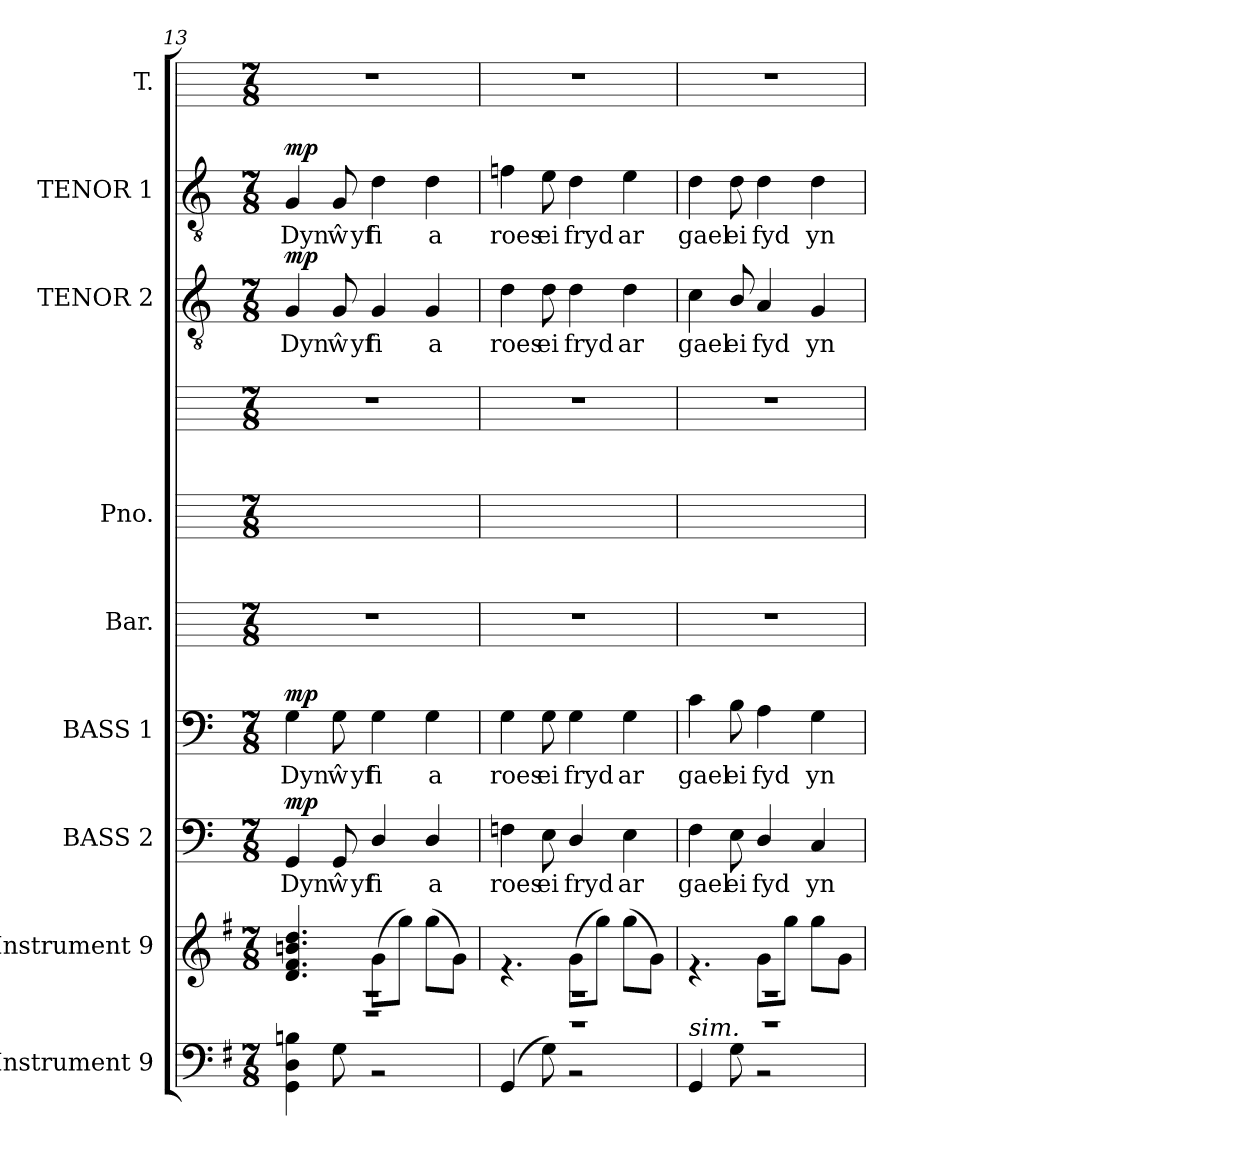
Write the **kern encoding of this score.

**kern	**kern	**kern	**text	**dynam	**kern	**text	**dynam	**kern	**kern	**kern	**kern	**text	**dynam	**kern	**text	**dynam	**kern
*part9	*part8	*part7	*part7	*part7	*part6	*part6	*part6	*part5	*part4	*part4	*part3	*part3	*part3	*part2	*part2	*part2	*part1
*staff10	*staff9	*staff8	*staff8	*staff8	*staff7	*staff7	*staff7	*staff6	*staff5	*staff4	*staff3	*staff3	*staff3	*staff2	*staff2	*staff2	*staff1
*I"Instrument 9	*I"Instrument 9	*I"BASS 2	*	*	*I"BASS 1	*	*	*I"Bar.	*I"Pno.	*	*I"TENOR 2	*	*	*I"TENOR 1	*	*	*I"T.
*	*	*I'B. 2	*	*	*I'B. 1	*	*	*I'Bar.	*	*	*I'T. 2	*	*	*I'T. 1	*	*	*
*clefF4	*clefG2	*clefF4	*	*	*clefF4	*	*	*	*	*	*clefGv2	*	*	*clefGv2	*	*	*
*ITrd-3c-5	*ITrd-3c-5	*ITrd-3c-5	*	*	*ITrd-3c-5	*	*	*ITrd-3c-5	*ITrd-3c-5	*ITrd-3c-5	*ITrd-3c-5	*	*	*ITrd-3c-5	*	*	*ITrd-3c-5
*k[]	*k[]	*k[b-]	*	*	*k[b-]	*	*	*k[b-]	*k[b-]	*k[b-]	*k[b-]	*	*	*k[b-]	*	*	*k[b-]
*C:	*C:	*F:	*	*	*F:	*	*	*F:	*F:	*F:	*F:	*	*	*F:	*	*	*F:
*M7/8	*M7/8	*M7/8	*	*	*M7/8	*	*	*M7/8	*M7/8	*M7/8	*M7/8	*	*	*M7/8	*	*	*M7/8
=13	=13	=13	=13	=13	=13	=13	=13	=13	=13	=13	=13	=13	=13	=13	=13	=13	=13
*^	*^	*	*	*	*	*	*	*	*	*	*	*	*	*	*	*	*
!	!	!	!	!	!LO:LY:b:cj	!LO:DY:a	!	!LO:LY:b:cj	!LO:DY:a	!	!	!	!	!LO:LY:b:cj	!LO:DY:a	!	!LO:LY:b:cj	!LO:DY:a	!
2..r	4en\ 4G\ 4C\	4.een/ 4.b/ 4.g/ 4.gg/	2..r	4C/	Dyn	mp	4c\	Dyn	mp	2..r	2..ryy	2..r	4c/	Dyn	mp	4c/	Dyn	mp	2..r
!	!	!	!	!	!LO:LY:b:cj	!	!	!LO:LY:b:cj	!	!	!	!	!	!LO:LY:b:cj	!	!	!LO:LY:b:cj	!	!
.	8c\	.	.	8C/	ŵyf	.	8c\	ŵyf	.	.	.	.	8c/	ŵyf	.	8c/	ŵyf	.	.
!	!	!	!	!	!LO:LY:b:cj	!	!	!LO:LY:b:cj	!	!	!	!	!	!LO:LY:b:cj	!	!	!LO:LY:b:cj	!	!
.	2r	(>8cc\L	.	4G/	fi	.	4c\	fi	.	.	.	.	4c/	fi	.	4g\	fi	.	.
.	.	8ccc\J)	.	.	.	.	.	.	.	.	.	.	.	.	.	.	.	.	.
!	!	!	!	!	!LO:LY:b:cj	!	!	!LO:LY:b:cj	!	!	!	!	!	!LO:LY:b:cj	!	!	!LO:LY:b:cj	!	!
.	.	(>8ccc\L	.	4G/	a	.	4c\	a	.	.	.	.	4c/	a	.	4g\	a	.	.
.	.	8cc\J)	.	.	.	.	.	.	.	.	.	.	.	.	.	.	.	.	.
=14	=14	=14	=14	=14	=14	=14	=14	=14	=14	=14	=14	=14	=14	=14	=14	=14	=14	=14	=14
!	!	!	!	!	!LO:LY:b:cj	!	!	!LO:LY:b:cj	!	!	!	!	!	!LO:LY:b:cj	!	!	!LO:LY:b:cj	!	!
2..r	(>4C/	4.rf	2..r	4B-X\	roes	.	4c\	roes	.	2..r	2..ryy	2..r	4g\	roes	.	4b-X\	roes	.	2..r
!	!	!	!	!	!LO:LY:b:cj	!	!	!LO:LY:b:cj	!	!	!	!	!	!LO:LY:b:cj	!	!	!LO:LY:b:cj	!	!
.	8c\)	.	.	8A\	ei	.	8c\	ei	.	.	.	.	8g\	ei	.	8a\	ei	.	.
!	!	!	!	!	!LO:LY:b:cj	!	!	!LO:LY:b:cj	!	!	!	!	!	!LO:LY:b:cj	!	!	!LO:LY:b:cj	!	!
.	2r	(>8cc\L	.	4G/	fryd	.	4c\	fryd	.	.	.	.	4g\	fryd	.	4g\	fryd	.	.
.	.	8ccc\J)	.	.	.	.	.	.	.	.	.	.	.	.	.	.	.	.	.
!	!	!	!	!	!LO:LY:b:cj	!	!	!LO:LY:b:cj	!	!	!	!	!	!LO:LY:b:cj	!	!	!LO:LY:b:cj	!	!
.	.	(>8ccc\L	.	4A\	ar	.	4c\	ar	.	.	.	.	4g\	ar	.	4a\	ar	.	.
.	.	8cc\J)	.	.	.	.	.	.	.	.	.	.	.	.	.	.	.	.	.
=15	=15	=15	=15	=15	=15	=15	=15	=15	=15	=15	=15	=15	=15	=15	=15	=15	=15	=15	=15
!LO:TX:a:i:t=sim.	!	!	!	!	!	!	!	!	!	!	!	!	!	!	!	!	!	!	!
!	!	!	!	!	!LO:LY:b:cj	!	!	!LO:LY:b:cj	!	!	!	!	!	!LO:LY:b:cj	!	!	!LO:LY:b:cj	!	!
2..r	4C/	4.rf	2..r	4B-\	gael	.	4f\	gael	.	2..r	2..ryy	2..r	4f\	gael	.	4g\	gael	.	2..r
!	!	!	!	!	!LO:LY:b:cj	!	!	!LO:LY:b:cj	!	!	!	!	!	!LO:LY:b:cj	!	!	!LO:LY:b:cj	!	!
.	8c\	.	.	8A\	ei	.	8e\	ei	.	.	.	.	8e/	ei	.	8g\	ei	.	.
!	!	!	!	!	!LO:LY:b:cj	!	!	!LO:LY:b:cj	!	!	!	!	!	!LO:LY:b:cj	!	!	!LO:LY:b:cj	!	!
.	2r	8cc\L	.	4G/	fyd	.	4d\	fyd	.	.	.	.	4d/	fyd	.	4g\	fyd	.	.
.	.	8ccc\J	.	.	.	.	.	.	.	.	.	.	.	.	.	.	.	.	.
!	!	!	!	!	!LO:LY:b:cj	!	!	!LO:LY:b:cj	!	!	!	!	!	!LO:LY:b:cj	!	!	!LO:LY:b:cj	!	!
.	.	8ccc\L	.	4F/	yn	.	4c\	yn	.	.	.	.	4c/	yn	.	4g\	yn	.	.
.	.	8cc\J	.	.	.	.	.	.	.	.	.	.	.	.	.	.	.	.	.
*v	*v	*	*	*	*	*	*	*	*	*	*	*	*	*	*	*	*	*	*
*	*v	*v	*	*	*	*	*	*	*	*	*	*	*	*	*	*	*	*
=	=	=	=	=	=	=	=	=	=	=	=	=	=	=	=	=	=
*-	*-	*-	*-	*-	*-	*-	*-	*-	*-	*-	*-	*-	*-	*-	*-	*-	*-
